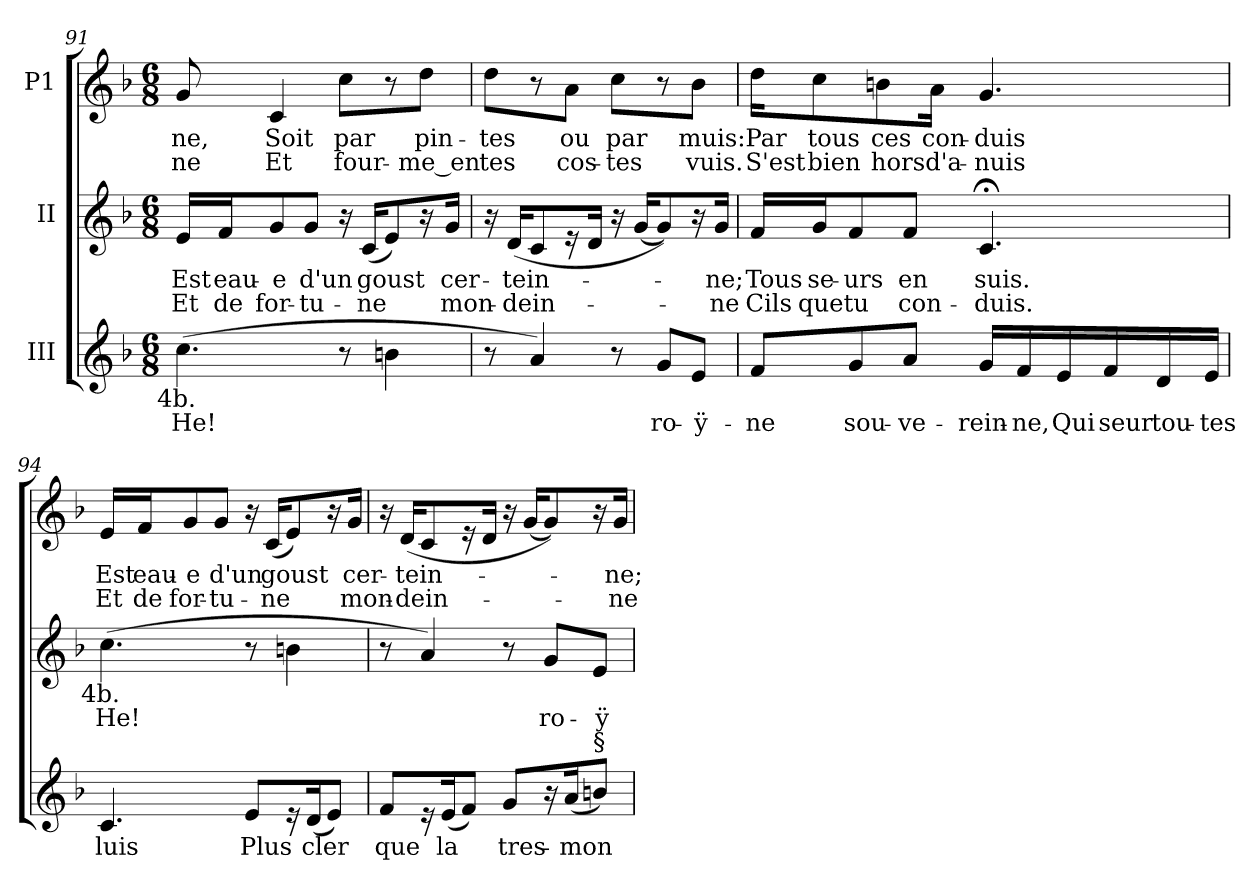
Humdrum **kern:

**kern	**text	**kern	**text	**text	**kern	**text	**text
*part3	*part3	*part2	*part2	*part2	*part1	*part1	*part1
*staff3	*staff3	*staff2	*staff2	*staff2	*staff1	*staff1	*staff1
*I"III	*	*I"II	*	*	*I"P1	*	*
!!LO:LB:g=z
*clefG2	*	*clefG2	*	*	*clefG2	*	*
*k[b-]	*	*k[b-]	*	*	*k[b-]	*	*
*F:	*	*F:	*	*	*F:	*	*
*M6/8	*	*M6/8	*	*	*M6/8	*	*
=91	=91	=91	=91	=91	=91	=91	=91
!	!LO:LY:b:color=#000000	!	!	!	!	!	!
!	!	!	!LO:LY:b:color=#000000	!LO:LY:b:color=#000000	!	!	!
!LO:TX:b:cj:t=4b.	!	!	!	!	!	!	!
!	!	!	!	!	!	!LO:LY:b:color=#000000	!LO:LY:b:color=#000000
(4.cci\	He!	16ei/LL	Est	Et	8gi/	-ne,	-ne
!	!	!	!LO:LY:b:color=#000000	!LO:LY:b:color=#000000	!	!	!
.	.	16fi/J	eau-	de	.	.	.
!	!	!	!LO:LY:b:color=#000000	!LO:LY:b:color=#000000	!	!	!
!	!	!	!	!	!	!LO:LY:b:color=#000000	!LO:LY:b:color=#000000
.	.	8gi/	-e	for-	4ci/	Soit	Et
!	!	!	!LO:LY:b:color=#000000	!LO:LY:b:color=#000000	!	!	!
.	.	8gi/J	d'un	-tu-	.	.	.
!	!	!	!	!	!	!LO:LY:b:color=#000000	!LO:LY:b:color=#000000
8r	.	16r	.	.	8cci\L	par	four-
!	!	!	!LO:LY:b:color=#000000	!LO:LY:b:color=#000000	!	!	!
.	.	(16ci/KL	goust	-ne	.	.	.
4bni\	.	8ei/)	.	.	8r	.	.
!	!	!	!	!	!	!LO:LY:b:color=#000000	!LO:LY:b:color=#000000
.	.	16r	.	.	8ddi\J	pin-	-me_en
!	!	!	!LO:LY:b:color=#000000	!LO:LY:b:color=#000000	!	!	!
.	.	16gi/Jk	cer-	mon-	.	.	.
=92	=92	=92	=92	=92	=92	=92	=92
!	!	!	!	!	!	!LO:LY:b:color=#000000	!LO:LY:b:color=#000000
8r	.	16r	.	.	8ddi\L	-tes	tes
!	!	!	!LO:LY:b:color=#000000	!LO:LY:b:color=#000000	!	!	!
.	.	(16di/KL	-tein-	-dein-	.	.	.
4ai/)	.	8ci/	.	.	8r	.	.
!	!	!	!	!	!	!LO:LY:b:color=#000000	!LO:LY:b:color=#000000
.	.	16r	.	.	8ai\J	ou	cos-
.	.	16di/Jk	.	.	.	.	.
!	!	!	!	!	!	!LO:LY:b:color=#000000	!LO:LY:b:color=#000000
8r	.	16r	.	.	8cci\L	par	-tes
.	.	(16gi/KL	.	.	.	.	.
!	!LO:LY:b:color=#000000	!	!	!	!	!	!
8gi/L	ro-	8gi/))	.	.	8r	.	.
!	!LO:LY:b:color=#000000	!	!	!	!	!	!
!	!	!	!	!	!	!LO:LY:b:color=#000000	!LO:LY:b:color=#000000
8ei/J	-ÿ-	16r	.	.	8b-i\J	muis:	vuis.
!	!	!	!LO:LY:b:color=#000000	!LO:LY:b:color=#000000	!	!	!
.	.	16gi/Jk	-ne;	-ne	.	.	.
=93	=93	=93	=93	=93	=93	=93	=93
!	!LO:LY:b:color=#000000	!	!	!	!	!	!
!	!	!	!LO:LY:b:color=#000000	!LO:LY:b:color=#000000	!	!	!
!	!	!	!	!	!	!LO:LY:b:color=#000000	!LO:LY:b:color=#000000
8fi/L	-ne	16fi/LL	Tous	Cils	16ddi\KL	Par	S'est
!	!	!	!LO:LY:b:color=#000000	!LO:LY:b:color=#000000	!	!	!
!	!	!	!	!	!	!LO:LY:b:color=#000000	!LO:LY:b:color=#000000
.	.	16gi/J	se-	que	8cci\	tous	bien
!	!LO:LY:b:color=#000000	!	!	!	!	!	!
!	!	!	!LO:LY:b:color=#000000	!LO:LY:b:color=#000000	!	!	!
8gi/	sou-	8fi/	-urs	tu	.	.	.
!	!	!	!	!	!	!LO:LY:b:color=#000000	!LO:LY:b:color=#000000
.	.	.	.	.	8bni\	ces	hors
!	!LO:LY:b:color=#000000	!	!	!	!	!	!
!	!	!	!LO:LY:b:color=#000000	!LO:LY:b:color=#000000	!	!	!
8ai/J	-ve-	8fi/J	en	con-	.	.	.
!	!	!	!	!	!	!LO:LY:b:color=#000000	!LO:LY:b:color=#000000
.	.	.	.	.	16ai\Jk	con-	d'a-
!	!LO:LY:b:color=#000000	!	!	!	!	!	!
!	!	!	!LO:LY:b:color=#000000	!LO:LY:b:color=#000000	!	!	!
!	!	!	!	!	!	!LO:LY:b:color=#000000	!LO:LY:b:color=#000000
16gi/LL	-rein-	4.c;i/	suis.	-duis.	4.gi/	-duis	-nuis
!	!LO:LY:b:color=#000000	!	!	!	!	!	!
16fi/	-ne,	.	.	.	.	.	.
!	!LO:LY:b:color=#000000	!	!	!	!	!	!
16ei/	Qui	.	.	.	.	.	.
!	!LO:LY:b:color=#000000	!	!	!	!	!	!
16fi/	seur	.	.	.	.	.	.
!	!LO:LY:b:color=#000000	!	!	!	!	!	!
16di/	tou-	.	.	.	.	.	.
!	!LO:LY:b:color=#000000	!	!	!	!	!	!
16ei/JJ	-tes	.	.	.	.	.	.
!!LO:LB:g=z
=94	=94	=94	=94	=94	=94	=94	=94
!	!LO:LY:b:color=#000000	!	!	!	!	!	!
!	!	!	!LO:LY:b:color=#000000	!	!	!	!
!	!	!LO:TX:b:cj:t=4b.	!	!	!	!	!
!	!	!	!	!	!	!LO:LY:b:color=#000000	!LO:LY:b:color=#000000
4.ci/	luis	(4.cci\	He!	.	16ei/LL	Est	Et
!	!	!	!	!	!	!LO:LY:b:color=#000000	!LO:LY:b:color=#000000
.	.	.	.	.	16fi/J	eau-	de
!	!	!	!	!	!	!LO:LY:b:color=#000000	!LO:LY:b:color=#000000
.	.	.	.	.	8gi/	-e	for-
!	!	!	!	!	!	!LO:LY:b:color=#000000	!LO:LY:b:color=#000000
.	.	.	.	.	8gi/J	d'un	-tu-
!	!LO:LY:b:color=#000000	!	!	!	!	!	!
8ei/L	Plus	8r	.	.	16r	.	.
!	!	!	!	!	!	!LO:LY:b:color=#000000	!LO:LY:b:color=#000000
.	.	.	.	.	(16ci/KL	goust	-ne
16r	.	4bni\	.	.	8ei/)	.	.
!	!LO:LY:b:color=#000000	!	!	!	!	!	!
(16di/k	cler	.	.	.	.	.	.
8ei/J)	.	.	.	.	16r	.	.
!	!	!	!	!	!	!LO:LY:b:color=#000000	!LO:LY:b:color=#000000
.	.	.	.	.	16gi/Jk	cer-	mon-
=95	=95	=95	=95	=95	=95	=95	=95
!	!LO:LY:b:color=#000000	!	!	!	!	!	!
8fi/L	que	8r	.	.	16r	.	.
!	!	!	!	!	!	!LO:LY:b:color=#000000	!LO:LY:b:color=#000000
.	.	.	.	.	(16di/KL	-tein-	-dein-
16r	.	4ai/)	.	.	8ci/	.	.
!	!LO:LY:b:color=#000000	!	!	!	!	!	!
(16ei/k	la	.	.	.	.	.	.
8fi/J)	.	.	.	.	16r	.	.
.	.	.	.	.	16di/Jk	.	.
!	!LO:LY:b:color=#000000	!	!	!	!	!	!
8gi/L	tres-	8r	.	.	16r	.	.
.	.	.	.	.	(16gi/KL	.	.
!	!	!	!LO:LY:b:color=#000000	!	!	!	!
16r	.	8gi/L	ro-	.	8gi/))	.	.
!	!LO:LY:b:color=#000000	!	!	!	!	!	!
(16ai/k	-mon-	.	.	.	.	.	.
!LO:TX:a:t=§	!	!	!	!	!	!	!
!	!	!	!LO:LY:b:color=#000000	!	!	!	!
8bi/J)	.	8ei/J	-ÿ-	.	16r	.	.
!	!	!	!	!	!	!LO:LY:b:color=#000000	!LO:LY:b:color=#000000
.	.	.	.	.	16gi/Jk	-ne;	-ne
=	=	=	=	=	=	=	=
*-	*-	*-	*-	*-	*-	*-	*-
